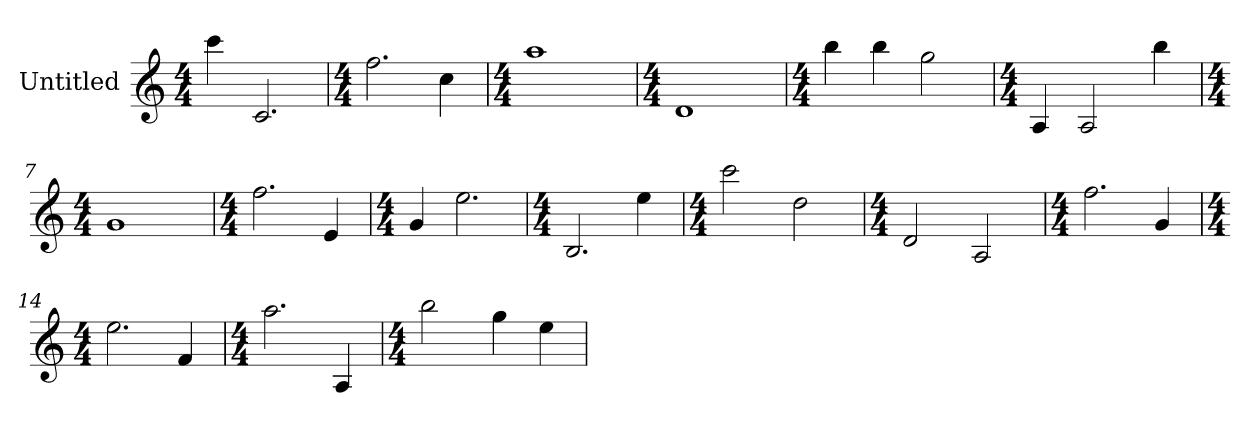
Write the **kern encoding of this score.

**kern
*part1
*staff1
*I"Untitled
*k[]
*C:
*M4/4
=1
4ccc
!LO:N:vis=2.
2c
=2
*k[]
*C:
*M4/4
!LO:N:vis=2.
2ff
4cc
=3
*k[]
*C:
*M4/4
1aa
=4
*k[]
*C:
*M4/4
1d
=5
*k[]
*C:
*M4/4
4bb
4bb
2gg
=6
*k[]
*C:
*M4/4
4A
2A
4bb
=7
*k[]
*C:
*M4/4
1g
=8
*k[]
*C:
*M4/4
!LO:N:vis=2.
2ff
4e
=9
*k[]
*C:
*M4/4
4g
!LO:N:vis=2.
2ee
=10
*k[]
*C:
*M4/4
!LO:N:vis=2.
2B
4ee
=11
*k[]
*C:
*M4/4
2ccc
2dd
=12
*k[]
*C:
*M4/4
2d
2A
=13
*k[]
*C:
*M4/4
!LO:N:vis=2.
2ff
4g
=14
*k[]
*C:
*M4/4
!LO:N:vis=2.
2ee
4f
=15
*k[]
*C:
*M4/4
!LO:N:vis=2.
2aa
4A
=16
*k[]
*C:
*M4/4
2bb
4gg
4ee
=
*-
